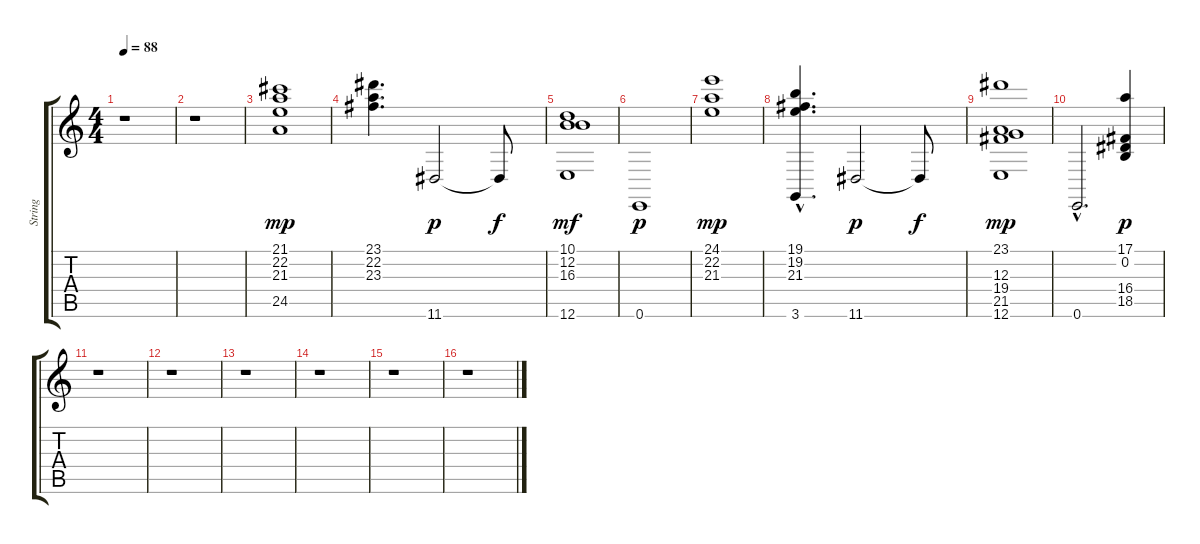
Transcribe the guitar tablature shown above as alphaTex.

\track ("String" "String") {instrument stringensemble2}
\staff {score tabs}
\tuning (E4 B3 G3 D3 A2 E2) {hide}
\ts (4 4)
\tempo 88
\clef g2
\ks c
r.1{dy mp instrument stringensemble2} |
r.1 |
(21.1 22.2 21.3 24.5).1 |
(23.1 22.2 23.3).4{d} 11.6.2{dy p} 11.6{t}.8{dy f} |
(10.1 12.2 16.3 12.6).1{dy mf} |
0.6.1{dy p} |
(24.1 22.2 21.3).1{dy mp} |
(19.1{hac} 19.2 21.3 3.6{hac}).4{d} 11.6.2{dy p} 11.6{t}.8{dy f} |
(23.1 12.3 19.4 21.5 12.6).1{dy mp} |
0.6{hac}.2{d} (17.1 0.2 16.4 18.5).4{dy p} |
r.1 |
r.1 |
r.1 |
r.1 |
r.1 |
r.1
